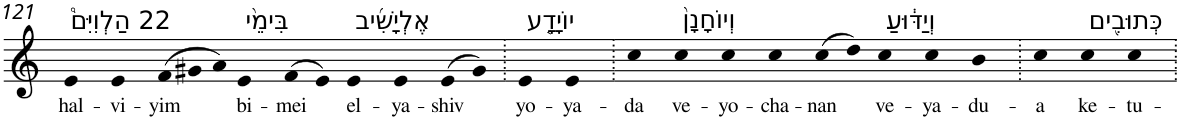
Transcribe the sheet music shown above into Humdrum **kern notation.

**kern	**text
*part1	*part1
*staff1	*staff1
*I"Piano	*
*I'Pno	*
!!LO:PB:g=z
*clefG2	*
*k[]	*
=121	=121
!LO:TX:a:t=22 הַלְוִיִּם֩	!
!	!LO:LY:b
4e	hal-
!	!LO:LY:b
4e	-vi-
*Xtuplet	*
!	!LO:LY:b
(>12f	-yim
12g#X	.
12a)	.
!LO:TX:a:t=בִּימֵ֨י	!
!	!LO:LY:b
4e	bi-
!	!LO:LY:b
(>8f	-mei
8e)	.
!LO:TX:a:t=אֶלְיָשִׁ֜יב	!
!	!LO:LY:b
4e	el-
!	!LO:LY:b
4e	-ya-
!	!LO:LY:b
(>8e	-shiv
8g#)	.
=122.	=122.
!LO:TX:a:t=יוֹיָדָ֤ע	!
!	!LO:LY:b
4e	yo-
!	!LO:LY:b
4e	-ya-
=123.	=123.
!	!LO:LY:b
4cc	-da
!LO:TX:a:t=וְיוֹחָנָן֙	!
!	!LO:LY:b
4cc	ve-
!	!LO:LY:b
4cc	-yo-
!	!LO:LY:b
4cc	-cha-
!	!LO:LY:b
(>8cc	-nan
8dd)	.
!LO:TX:a:t=וְיַדּ֔וּעַ	!
!	!LO:LY:b
4cc	ve-
!	!LO:LY:b
4cc	-ya-
!	!LO:LY:b
4b	-du-
=124.	=124.
!	!LO:LY:b
4cc	-a
!LO:TX:a:t=כְּתוּבִ֖ים	!
!	!LO:LY:b
4cc	ke-
!	!LO:LY:b
4cc	-tu-
=.	=.
*-	*-
